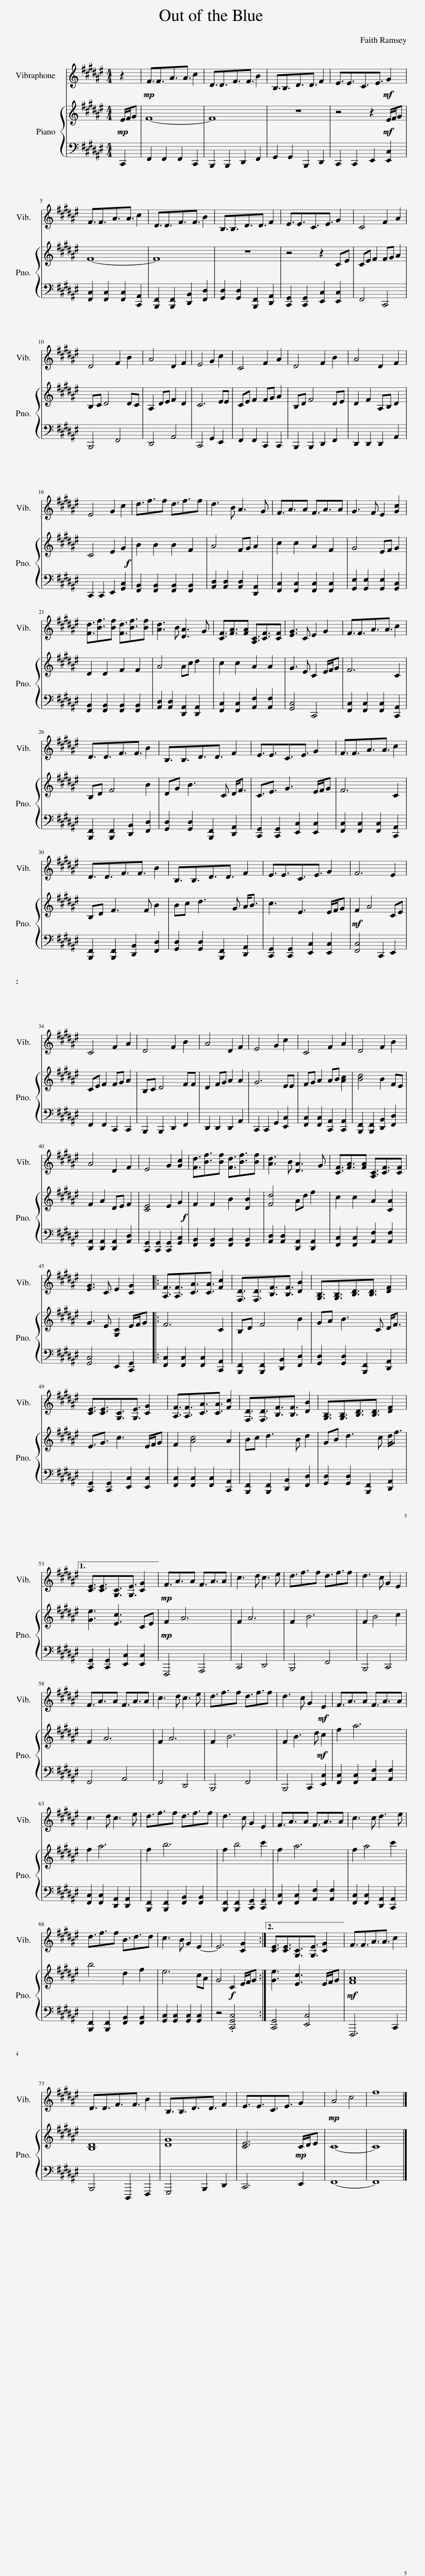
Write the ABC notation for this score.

X:1
%%score 1 { 2 | 3 }
L:1/8
Q:1/4=90
M:4/4
I:linebreak $
K:F#
V:1 treble
V:2 treble
V:3 bass
V:1
 z2 |!mp! F3/2F3/2A3/2A3/2 c2 | D3/2D3/2F3/2F3/2 B2 | B,3/2B,3/2D3/2D3/2 F2 | E3/2E3/2C3/2E3/2!mf! G2 |$ %5
 F3/2F3/2A3/2A3/2 c2 | D3/2D3/2F3/2F3/2 B2 | B,3/2B,3/2D3/2D3/2 F2 | E3/2E3/2C3/2E3/2 G2 | C4 F2 A2 |$ %10
 D4 F2 B2 | A4 D2 F2 | E4 G2 c2 | C4 F2 A2 | D4 F2 B2 | %15
 A4 D2 F2 |$ E4 G2 c2 | d3/2f3/2f d3/2f3/2f | d3 B A3 G | F3/2A3/2A F3/2A3/2A | %20
 G3 F E2 [Gc]2 |$ [Fd]3/2[Bf]3/2[Bf] [Fd]3/2[Bf]3/2[Bf] | [Ad]3 B [DA]3 G | [CF]3/2[FA]3/2[FA] [A,C]3/2[CF]3/2[CF] | [EG]3 C E2 G2 | %25
 F3/2F3/2A3/2A3/2 c2 |$ D3/2D3/2F3/2F3/2 B2 | B,3/2B,3/2D3/2D3/2 F2 | E3/2E3/2C3/2E3/2 G2 | F3/2F3/2A3/2A3/2 c2 |$ %30
 D3/2D3/2F3/2F3/2 B2 | B,3/2B,3/2D3/2D3/2 F2 | E3/2E3/2C3/2E3/2 G2 | F6 E2 |$ C4 F2 A2 | %35
 D4 F2 B2 | A4 D2 F2 | E4 G2 c2 | C4 F2 A2 | D4 F2 B2 |$ %40
 A4 D2 F2 | E4 G2 [Gc]2 | [Fd]3/2[Bf]3/2[Bf] [Fd]3/2[Bf]3/2[Bf] | [Ad]3 B [DA]3 G | [CF]3/2[FA]3/2[FA] [A,C]3/2[CF]3/2[CF] |$ %45
 [EG]3 C E2 [CG]2 |: [A,F]3/2[A,F]3/2[CA]3/2[CA]3/2 [Fc]2 | [F,D]3/2[F,D]3/2[B,F]3/2[B,F]3/2 [DB]2 | [G,B,]3/2[G,B,]3/2[B,D]3/2[B,D]3/2 [DF]2 |$ [CE]3/2[CE]3/2[G,C]3/2[G,E]3/2 [CG]2 | %50
 [A,F]3/2[A,F]3/2[CA]3/2[CA]3/2 [Fc]2 | [F,D]3/2[F,D]3/2[B,F]3/2[B,F]3/2 [DB]2 | [G,B,]3/2[G,B,]3/2[B,D]3/2[B,D]3/2 [DF]2 |1$ [CE]3/2[CE]3/2[G,C]3/2[G,E]3/2 [CG]2 ||!mp! F3/2A3/2A F3/2A3/2A | %55
 c3 d c3 e | d3/2f3/2f d3/2f3/2f | d3 c G2 E2 |$ F3/2A3/2A F3/2A3/2A | c3 d c3 e | %60
 d3/2f3/2f d3/2f3/2f | d3 c G2!mf! E2 | F3/2A3/2A F3/2A3/2A |$ c3 d c3 e | d3/2f3/2f d3/2f3/2f | %65
 d3 c G2 E2 | F3/2A3/2A F3/2A3/2A | c3 c d3 e |$ d3/2f3/2f B3/2d3/2d | c3 B G2 E2- | %70
 E6 [CG]2 :|2 [CE]3/2[CE]3/2[G,C]3/2[G,E]3/2 [CG]2 || F3/2F3/2A3/2A3/2 c2 |$ D3/2D3/2F3/2F3/2 B2 | B,3/2B,3/2D3/2D3/2 F2 | %75
 E3/2E3/2C3/2E3/2 G2 |!mp! A4 c4 | f8 |] %78
V:2
!mp! E/F/G | F8- | F8 | z8 | z4 z2!mf! E/F/G |$ %5
 F8- | F8 | z8 | z4 z2 CE | CE F2 FG A2 |$ %10
 B,C D4 DC | A,2 DE F2 D2 | C6 EE | CE F2 FG A2 | B,D F4 DE | %15
 D2 F2 A,B, D2 |$ C4 E2 G2 | B2 B2 B2 F2 | A4 FG A2 | c2 c2 A2 F2 | %20
 G4 EF G2 |$ D2 D2 F2 F2 | A4 Ac d2 | c2 c2 A2 A2 | G3 E C2 E/F/G | %25
 F6 C2 |$ B,D F4 B2 | DG B3 C D<F | C3/2E3/2 G3 E/F/G | F6 C2 |$ %30
 B,D F3 F B2 | Bc d3 G A<B | c3 E3 E/F/G |!mf! F2 A4 CE |$ CE F2 FG A2 | %35
 B,C D4 FF | D2 FG A2 A2 | G6 EE | FG A2 AB [Ac]2 | [Bd]4 B2 FE |$ %40
 F2 A2 DE F2 | [CE]4 E2 G2 | F2 F2 B2 [DB]2 | [Fd]4 Ad f2 | c2 c2 A2 [CA]2 |$ %45
 G3 E [G,C]2 E/F/G |: F6 C2 | B,D F4 B2 | GA B3 C D<F |$ E3/2G3/2 c3 E/F/G | %50
 F2 [Ac]4 A2 | Bc d3 B d2 | GB d3 c d<f |1$ [Ge]3 [Ec]3 CE ||!mp! F2 A6 | %55
 F2 A6 | F2 B6 | F2 B4 c2 |$ F2 A6 | F2 A6 | %60
 F2 B6 | F2 B3 d!mf! c2 | f2 a6 |$ f2 a6 | f2 b6 | %65
 f2 b4 c'2 | f2 a6 | f2 a4 c'2 |$ b4 d2 f2 | e6 cA | %70
 G4!f! C2 E/F/G :|2 [Ge]3 [Ec]3 E/F/G ||!mf! [FA]8 |$ [B,D]8 | [DG]8 | %75
 [CE]6!mp! C/D/E | C8- | C8 |] %78
V:3
 C,,2 | F,,2 F,,2 F,,2 C,,2 | B,,,2 B,,,2 D,,2 F,,2 | G,,2 G,,2 B,,,2 D,,2 | C,,2 C,,2 E,,2 [E,,C,]2 |$ %5
 [F,,C,]2 [F,,C,]2 [F,,C,]2 [C,,A,,]2 | [B,,,F,,]2 [B,,,F,,]2 [D,,B,,]2 [F,,D,]2 | [G,,D,]2 [G,,D,]2 [B,,,F,,]2 [D,,A,,]2 | [C,,G,,]2 [C,,G,,]2 [E,,C,]2 [E,,C,]2 | F,,4 C,,4 |$ %10
 B,,,4 F,,4 | D,,4 A,,4 | C,,4 G,,2 E,,2 | F,,2 F,,2 C,,2 C,,2 | B,,,2 B,,,2 D,,2 F,,2 | %15
 D,,2 D,,2 D,,2 A,,2 |$ C,,2 C,,2 E,,2!f! [G,,C,]2 | [F,,B,,]2 [F,,B,,]2 [F,,B,,]2 [F,,B,,]2 | [A,,D,]2 [A,,D,]2 [A,,D,]2 [D,,A,,]2 | [F,,C,]2 [F,,C,]2 [F,,C,]2 [F,,C,]2 | %20
 [G,,E,]2 [G,,E,]2 [G,,E,]2 [G,,C,]2 |$ [F,,B,,]2 [F,,B,,]2 [F,,B,,]2 [F,,B,,]2 | [A,,D,]2 [A,,D,]2 [D,,A,,]2 [D,,A,,]2 | [F,,C,]2 [F,,C,]2 [A,,F,]2 [A,,F,]2 | [G,,C,]4 C,,4 | %25
 [F,,C,]2 [F,,C,]2 [F,,C,]2 [C,,A,,]2 |$ [B,,,F,,]2 [B,,,F,,]2 [D,,B,,]2 [F,,D,]2 | [G,,D,]2 [G,,D,]2 [B,,,F,,]2 [D,,A,,]2 | [C,,G,,]2 [C,,G,,]2 [E,,C,]2 [E,,C,]2 | [F,,C,]2 [F,,C,]2 [F,,C,]2 [C,,A,,]2 |$ %30
 [B,,,F,,]2 [B,,,F,,]2 [D,,B,,]2 [F,,D,]2 | [G,,D,]2 [G,,D,]2 [B,,,F,,]2 [D,,A,,]2 | [C,,G,,]2 [C,,G,,]2 [E,,C,]2 [E,,C,]2 | [F,,C,]4 C,,2 E,,2 |$ F,,2 F,,2 C,,2 C,,2 | %35
 B,,,2 B,,,2 D,,2 F,,2 | D,,2 D,,2 D,,2 A,,2 | C,,2 C,,2 G,,2 [E,,C,]2 | [F,,C,]2 [F,,C,]2 [C,,A,,]2 [C,,A,,]2 | [B,,,F,,]2 [B,,,F,,]2 [D,,B,,]2 [F,,D,]2 |$ %40
 [D,,A,,]2 [D,,A,,]2 [D,,A,,]2 [A,,D,]2 | [C,,G,,]2 [C,,G,,]2 [C,,G,,]2!f! [G,,C,]2 | [F,,B,,]2 [F,,B,,]2 [F,,B,,]2 [F,,B,,]2 | [A,,D,]2 [A,,D,]2 [D,,A,,]2 [D,,A,,]2 | [F,,C,]2 [F,,C,]2 [A,,F,]2 [A,,F,]2 |$ %45
 [G,,C,]4 E,,2 [C,,G,,]2 |: [F,,C,]2 [F,,C,]2 [F,,C,]2 [C,,A,,]2 | [B,,,F,,]2 [B,,,F,,]2 [D,,B,,]2 [F,,D,]2 | [G,,D,]2 [G,,D,]2 [B,,,F,,]2 [D,,A,,]2 |$ [C,,G,,]2 [C,,G,,]2 [E,,C,]2 [E,,C,]2 | %50
 [F,,C,]2 [F,,C,]2 [F,,C,]2 [C,,A,,]2 | [B,,,F,,]2 [B,,,F,,]2 [D,,B,,]2 [F,,D,]2 | [G,,D,]2 [G,,D,]2 [B,,,F,,]2 [D,,A,,]2 |1$ [C,,G,,]2 [C,,G,,]2 [E,,C,]2 [E,,C,]2 || F,,,4 A,,,4 | %55
 C,,4 D,,4 | B,,,4 F,,4 | B,,,4 C,,4 |$ F,,4 A,,4 | F,,4 D,,4 | %60
 B,,,4 F,,4 | B,,,4 C,,2 [E,,C,]2 | [F,,C,]2 [F,,C,]2 [A,,F,]2 [A,,F,]2 |$ [F,,C,]2 [F,,C,]2 [D,,A,,]2 [D,,A,,]2 | [B,,,F,,]2 [B,,,F,,]2 [F,,B,,]2 [F,,B,,]2 | %65
 [B,,,F,,]2 [B,,,F,,]2 [C,,G,,]2 [C,,G,,]2 | [F,,C,]2 [F,,C,]2 [A,,F,]2 [A,,F,]2 | [F,,C,]2 [F,,C,]2 [D,,A,,]2 [C,,A,,]2 |$ [B,,,F,,]2 [B,,,F,,]2 [F,,B,,]2 [F,,B,,]2 | [G,,C,]2 [G,,C,]2 [G,,C,]2 [G,,C,]2 | %70
 z4 .[C,,G,,C,]4 :|2 [C,,G,,]4 [E,,C,]4 || F,,,6 C,,2 |$ B,,,4 D,,,2 F,,,2 | G,,,4 B,,,2 D,,2 | %75
 C,,6 E,,2 | F,,8- | F,,8 |] %78
